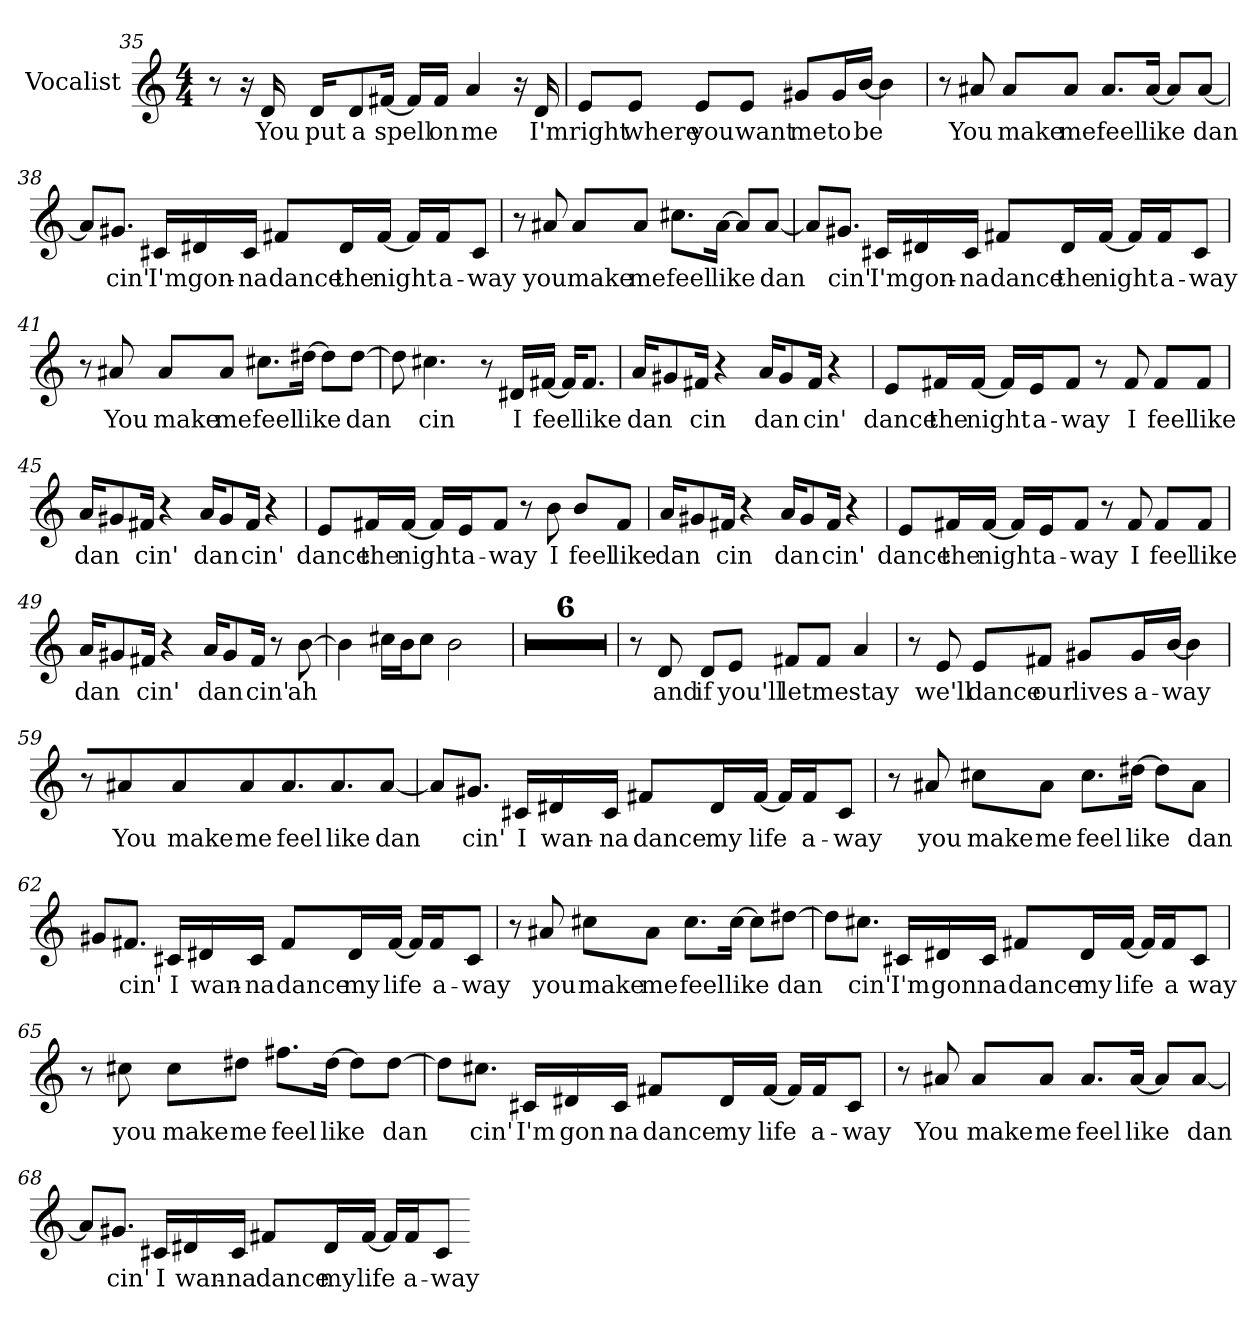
**kern	**text
*part1	*part1
*staff1	*staff1
*I"Vocalist	*
*clefG2	*
*M4/4	*
=35	=35
8r	.
16r	.
16d	You
16d/KL	put
8d/	a
[16f#X/Jk	spell
16f#/LL]	_
16f#/JJ	on
4a	me
16r	.
16d	I'm
=36	=36
8e/L	right
8e/J	where
8e/L	you
8e/J	want
8g#X/L	me
16g#/L	to
[16b/JJ	be
4b]	_
=37	=37
8r	.
8a#X	You
8a#/L	make
8a#/J	me
8.a#/L	feel
[16a#/Jk	like
8a#/L]	_
[8a#/J	dan-
=38	=38
8a#/L]	_
8.g#X/J	-cin'
16c#X/LL	I'm
16d#X/	gon-
16c#/JJ	-na
8f#X/L	dance
16d#/L	the
[16f#/JJ	night
16f#/LL]	_
16f#/J	a-
8c#/J	-way
=39	=39
8r	.
8a#X	you
8a#/L	make
8a#/J	me
8.cc#X\L	feel
[16a#\Jk	like
8a#/L]	_
[8a#/J	dan-
=40	=40
8a#/L]	_
8.g#X/J	-cin'
16c#X/LL	I'm
16d#X/	gon-
16c#/JJ	-na
8f#X/L	dance
16d#/L	the
[16f#/JJ	night
16f#/LL]	_
16f#/J	a-
8c#/J	-way
=41	=41
8r	.
8a#X	You
8a#/L	make
8a#/J	me
8.cc#X\L	feel
[16dd#X\Jk	like
8dd#\L]	_
[8dd#\J	dan-
=42	=42
8dd#]	_
4.cc#X	-cin
8r	.
16d#X/LL	I
[16f#X/JJ	feel
16f#/KL]	_
8.f#/J	like
=43	=43
16a/KL	dan-
8g#X/	_
16f#X/Jk	-cin
4r	.
16a/KL	dan-
8g#/	_
16f#/Jk	-cin'
4r	.
=44	=44
8e/L	dance
16f#X/L	the
[16f#/JJ	night
16f#/LL]	_
16e/J	a-
8f#/J	-way
8r	.
8f#	I
8f#/L	feel
8f#/J	like
=45	=45
16a/KL	dan-
8g#X/	_
16f#X/Jk	-cin'
4r	.
16a/KL	dan-
8g#/	_
16f#/Jk	-cin'
4r	.
=46	=46
8e/L	dance
16f#X/L	the
[16f#/JJ	night
16f#/LL]	_
16e/J	a-
8f#/J	-way
8r	.
8b	I
8b/L	feel
8f#/J	like
=47	=47
16a/KL	dan-
8g#X/	_
16f#X/Jk	-cin
4r	.
16a/KL	dan-
8g#/	_
16f#/Jk	-cin'
4r	.
=48	=48
8e/L	dance
16f#X/L	the
[16f#/JJ	night
16f#/LL]	_
16e/J	a-
8f#/J	-way
8r	.
8f#	I
8f#/L	feel
8f#/J	like
=49	=49
16a/KL	dan-
8g#X/	_
16f#X/Jk	-cin'
4r	.
16a/KL	dan-
8g#/	_
16f#/Jk	-cin'
8r	.
[8b	ah
=50	=50
4b]	_
16cc#X\LL	_
16b\J	_
8cc#\J	_
2b	_
=51	=51
1r	.
=52	=52
1r	.
=53	=53
1r	.
=54	=54
1r	.
=55	=55
1r	.
=56	=56
1r	.
=57	=57
8r	.
8d	and
8d/L	if
8e/J	you'll
8f#X/L	let
8f#/J	me
4a	stay
=58	=58
8r	.
8e	we'll
8e/L	dance
8f#X/J	our
8g#X/L	lives
16g#/L	a-
[16b/JJ	-way
4b]	_
=59	=59
8r	.
8a#X	You
8a#/L	make
8a#/J	me
8.a#/L	feel
8.a#/J	like
[8a#J	dan-
=60	=60
8a#/L]	_
8.g#X/J	-cin'
16c#X/LL	I
16d#X/	wan-
16c#/JJ	-na
8f#X/L	dance
16d#/L	my
[16f#/JJ	life
16f#/LL]	_
16f#/J	a-
8c#/J	-way
=61	=61
8r	.
8a#X	you
8cc#X\L	make
8a#\J	me
8.cc#\L	feel
[16dd#X\Jk	like
8dd#\L]	_
8a#\J	dan-
=62	=62
8g#X/L	_
8.f#X/J	-cin'
16c#X/LL	I
16d#X/	wan-
16c#/JJ	-na
8f#/L	dance
16d#/L	my
[16f#/JJ	life
16f#/LL]	_
16f#/J	a-
8c#/J	-way
=63	=63
8r	.
8a#X	you
8cc#X\L	make
8a#\J	me
8.cc#\L	feel
[16cc#\Jk	like
8cc#\L]	_
[8dd#X\J	dan-
=64	=64
8dd#\L]	_
8.cc#X\J	-cin'
16c#X/LL	I'm
16d#X/	gon
16c#/JJ	na
8f#X/L	dance
16d#/L	my
[16f#/JJ	life
16f#/LL]	_
16f#/J	a
8c#/J	way
=65	=65
8r	.
8cc#X	you
8cc#\L	make
8dd#X\J	me
8.ff#X\L	feel
[16dd#\Jk	like
8dd#\L]	_
[8dd#\J	dan-
=66	=66
8dd#\L]	_
8.cc#X\J	-cin'
16c#X/LL	I'm
16d#X/	gon
16c#/JJ	na
8f#X/L	dance
16d#/L	my
[16f#/JJ	life
16f#/LL]	_
16f#/J	a-
8c#/J	-way
=67	=67
8r	.
8a#X	You
8a#/L	make
8a#/J	me
8.a#/L	feel
[16a#/Jk	like
8a#/L]	_
[8a#/J	dan-
=68	=68
8a#/L]	_
8.g#X/J	-cin'
16c#X/LL	I
16d#X/	wan-
16c#/JJ	-na
8f#X/L	dance
16d#/L	my
[16f#/JJ	life
16f#/LL]	_
16f#/J	a-
8c#/J	-way
=-	=-
*-	*-
